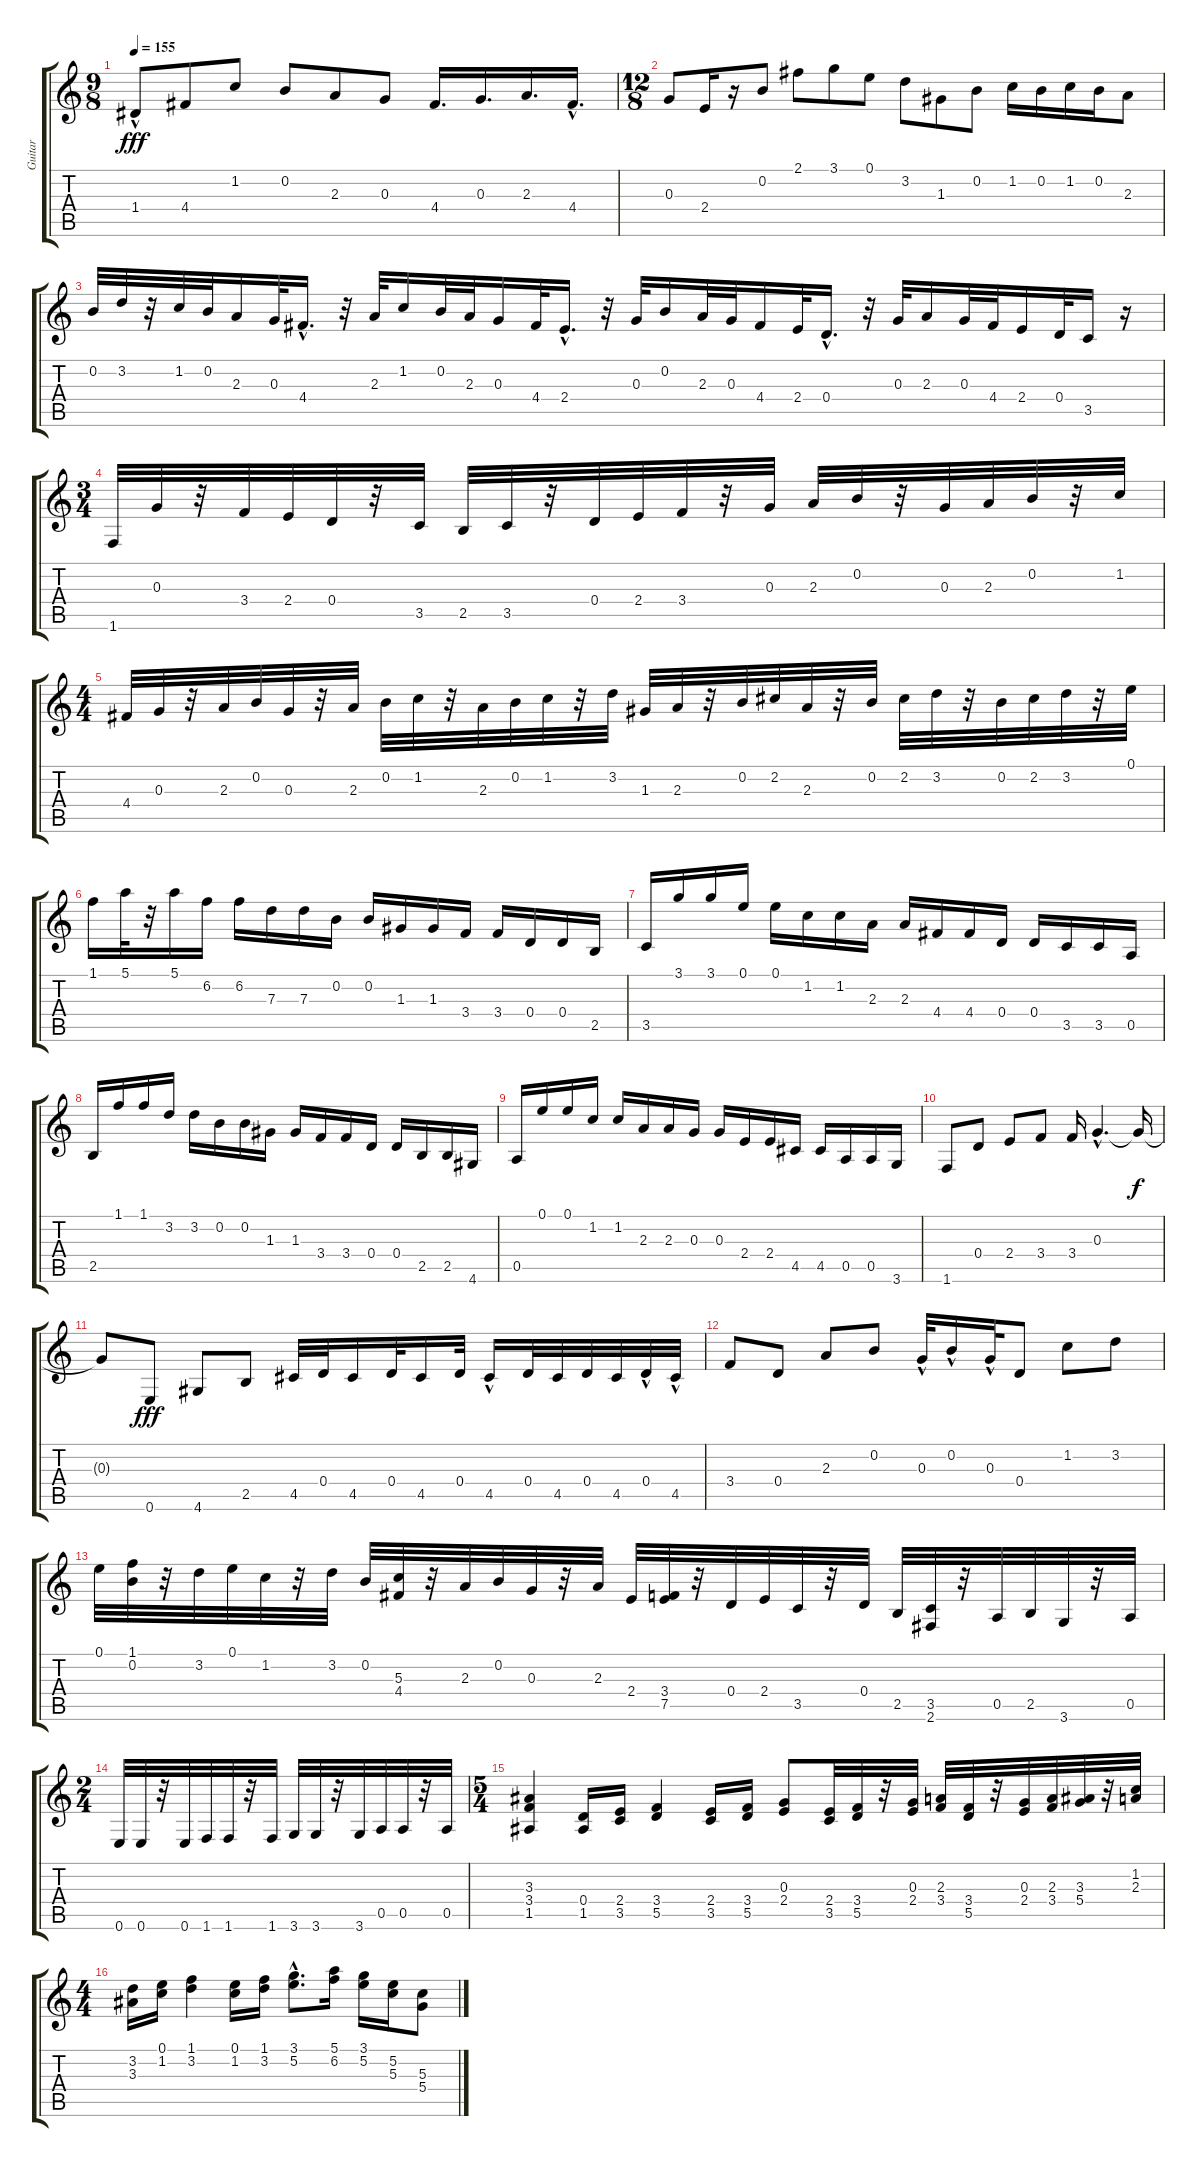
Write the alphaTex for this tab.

\track ("Guitar              " "Guitar    ") {instrument overdrivenguitar}
\staff {score tabs}
\tuning (E4 B3 G3 D3 A2 E2) {hide}
\ts (9 8)
\tempo 155
\clef g2
\ks c
1.4{hac}.8{dy fff volume 14} 4.4.8 1.2.8 0.2.8 2.3.8 0.3.8 4.4.16{d} 0.3.16{d} 2.3.16{d} 4.4{hac}.16{d} |
\ts (12 8)
0.3.8 2.4.16 r.16 0.2.8 2.1.8 3.1.8 0.1.8 3.2.8 1.3.8 0.2.8 1.2.16 0.2.16 1.2.16 0.2.16 2.3.8 |
0.2.32 3.2.32 r.32 1.2.32 0.2.32 2.3.16 0.3.32 4.4{hac}.16{d} r.32 2.3.32 1.2.16 0.2.32 2.3.32 0.3.16 4.4.32 2.4{hac}.16{d} r.32 0.3.32 0.2.16 2.3.32 0.3.32 4.4.16 2.4.32 0.4{hac}.16{d} r.32 0.3.32 2.3.16 0.3.32 4.4.32 2.4.16 0.4.32 3.5.16 r.16 |
\ts (3 4)
1.6.32 0.3.32 r.32 3.4.32 2.4.32 0.4.32 r.32 3.5.32 2.5.32 3.5.32 r.32 0.4.32 2.4.32 3.4.32 r.32 0.3.32 2.3.32 0.2.32 r.32 0.3.32 2.3.32 0.2.32 r.32 1.2.32 |
\ts (4 4)
4.4.32 0.3.32 r.32 2.3.32 0.2.32 0.3.32 r.32 2.3.32 0.2.32 1.2.32 r.32 2.3.32 0.2.32 1.2.32 r.32 3.2.32 1.3.32 2.3.32 r.32 0.2.32 2.2.32 2.3.32 r.32 0.2.32 2.2.32 3.2.32 r.32 0.2.32 2.2.32 3.2.32 r.32 0.1.32 |
1.1.16 5.1.32 r.32 5.1.16 6.2.16 6.2.16 7.3.16 7.3.16 0.2.16 0.2.16 1.3.16 1.3.16 3.4.16 3.4.16 0.4.16 0.4.16 2.5.16 |
3.5.16 3.1.16 3.1.16 0.1.16 0.1.16 1.2.16 1.2.16 2.3.16 2.3.16 4.4.16 4.4.16 0.4.16 0.4.16 3.5.16 3.5.16 0.5.16 |
2.5.16 1.1.16 1.1.16 3.2.16 3.2.16 0.2.16 0.2.16 1.3.16 1.3.16 3.4.16 3.4.16 0.4.16 0.4.16 2.5.16 2.5.16 4.6.16 |
0.5.16 0.1.16 0.1.16 1.2.16 1.2.16 2.3.16 2.3.16 0.3.16 0.3.16 2.4.16 2.4.16 4.5.16 4.5.16 0.5.16 0.5.16 3.6.16 |
1.6.8 0.4.8 2.4.8 3.4.8 3.4.16 0.3{hac}.4{d} 0.3{t}.16{dy f} |
0.3{t}.8 0.6.8{dy fff} 4.6.8 2.5.8 4.5.32 0.4.32 4.5.16 0.4.32 4.5.16 0.4.32 4.5{hac}.16 0.4.32 4.5.32 0.4.32 4.5.32 0.4{hac}.32 4.5{hac}.32 |
3.4.8 0.4.8 2.3.8 0.2.8 0.3{hac}.32 0.2{hac}.16 0.3{hac}.32 0.4.8 1.2.8 3.2.8 |
0.1.32 (1.1 0.2).32 r.32 3.2.32 0.1.32 1.2.32 r.32 3.2.32 0.2.32 (5.3 4.4).32 r.32 2.3.32 0.2.32 0.3.32 r.32 2.3.32 2.4.32 (3.4 7.5).32 r.32 0.4.32 2.4.32 3.5.32 r.32 0.4.32 2.5.32 (3.5 2.6).32 r.32 0.5.32 2.5.32 3.6.32 r.32 0.5.32 |
\ts (2 4)
0.6.32 0.6.32 r.32 0.6.32 1.6.32 1.6.32 r.32 1.6.32 3.6.32 3.6.32 r.32 3.6.32 0.5.32 0.5.32 r.32 0.5.32 |
\ts (5 4)
(3.3 3.4 1.5).4 (0.4 1.5).16 (2.4 3.5).16 (3.4 5.5).4 (2.4 3.5).16 (3.4 5.5).16 (0.3 2.4).8 (2.4 3.5).32 (3.4 5.5).32 r.32 (0.3 2.4).32 (2.3 3.4).32 (3.4 5.5).32 r.32 (0.3 2.4).32 (2.3 3.4).32 (3.3 5.4).32 r.32 (1.2 2.3).32 |
\ts (4 4)
(3.2 3.3).16 (0.1 1.2).16 (1.1 3.2).4 (0.1 1.2).16 (1.1 3.2).16 (3.1{hac} 5.2{hac}).8{d} (5.1 6.2).16 (3.1 5.2).16 (5.2 5.3).16 (5.3 5.4).8
